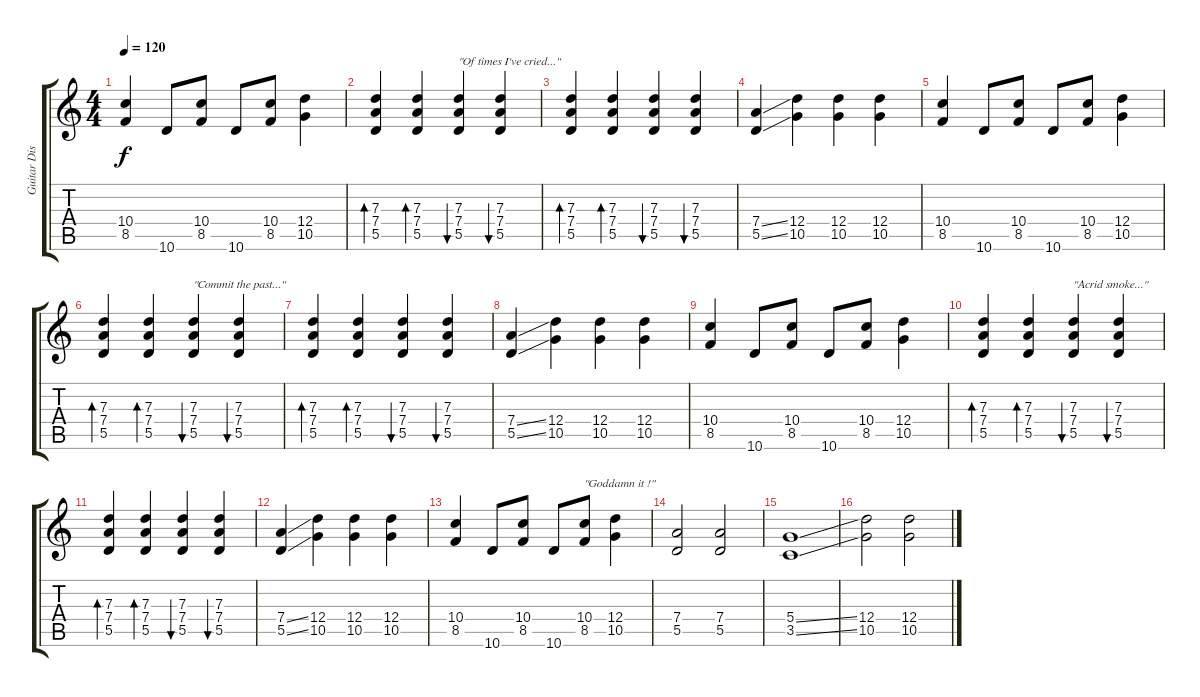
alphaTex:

\track ("Guitar Disto" "Guitar Dis") {instrument distortionguitar}
\staff {score tabs}
\tuning (E4 B3 G3 D3 A2 E2) {hide}
\ts (4 4)
\tempo 120
\clef g2
\ks c
(10.4 8.5).4{dy f} 10.6.8 (10.4 8.5).8 10.6.8 (10.4 8.5).8 (12.4 10.5).4 |
(7.3 7.4 5.5).4{bd 120} (7.3 7.4 5.5).4{bd 120} (7.3 7.4 5.5).4{bu 120 txt "\"Of times I've cried...\""} (7.3 7.4 5.5).4{bu 120} |
(7.3 7.4 5.5).4{bd 120} (7.3 7.4 5.5).4{bd 120} (7.3 7.4 5.5).4{bu 120} (7.3 7.4 5.5).4{bu 120} |
(7.4{ss} 5.5{ss}).4 (12.4 10.5).4 (12.4 10.5).4 (12.4 10.5).4 |
(10.4 8.5).4 10.6.8 (10.4 8.5).8 10.6.8 (10.4 8.5).8 (12.4 10.5).4 |
(7.3 7.4 5.5).4{bd 120} (7.3 7.4 5.5).4{bd 120} (7.3 7.4 5.5).4{bu 120 txt "\"Commit the past...\""} (7.3 7.4 5.5).4{bu 120} |
(7.3 7.4 5.5).4{bd 120} (7.3 7.4 5.5).4{bd 120} (7.3 7.4 5.5).4{bu 120} (7.3 7.4 5.5).4{bu 120} |
(7.4{ss} 5.5{ss}).4 (12.4 10.5).4 (12.4 10.5).4 (12.4 10.5).4 |
(10.4 8.5).4 10.6.8 (10.4 8.5).8 10.6.8 (10.4 8.5).8 (12.4 10.5).4 |
(7.3 7.4 5.5).4{bd 120} (7.3 7.4 5.5).4{bd 120} (7.3 7.4 5.5).4{bu 120 txt "\"Acrid smoke...\""} (7.3 7.4 5.5).4{bu 120} |
(7.3 7.4 5.5).4{bd 120} (7.3 7.4 5.5).4{bd 120} (7.3 7.4 5.5).4{bu 120} (7.3 7.4 5.5).4{bu 120} |
(7.4{ss} 5.5{ss}).4 (12.4 10.5).4 (12.4 10.5).4 (12.4 10.5).4 |
(10.4 8.5).4 10.6.8 (10.4 8.5).8 10.6.8 (10.4 8.5).8{txt "\"Goddamn it !\""} (12.4 10.5).4 |
(7.4 5.5).2 (7.4 5.5).2 |
(5.4{ss} 3.5{ss}).1 |
(12.4 10.5).2 (12.4 10.5).2
